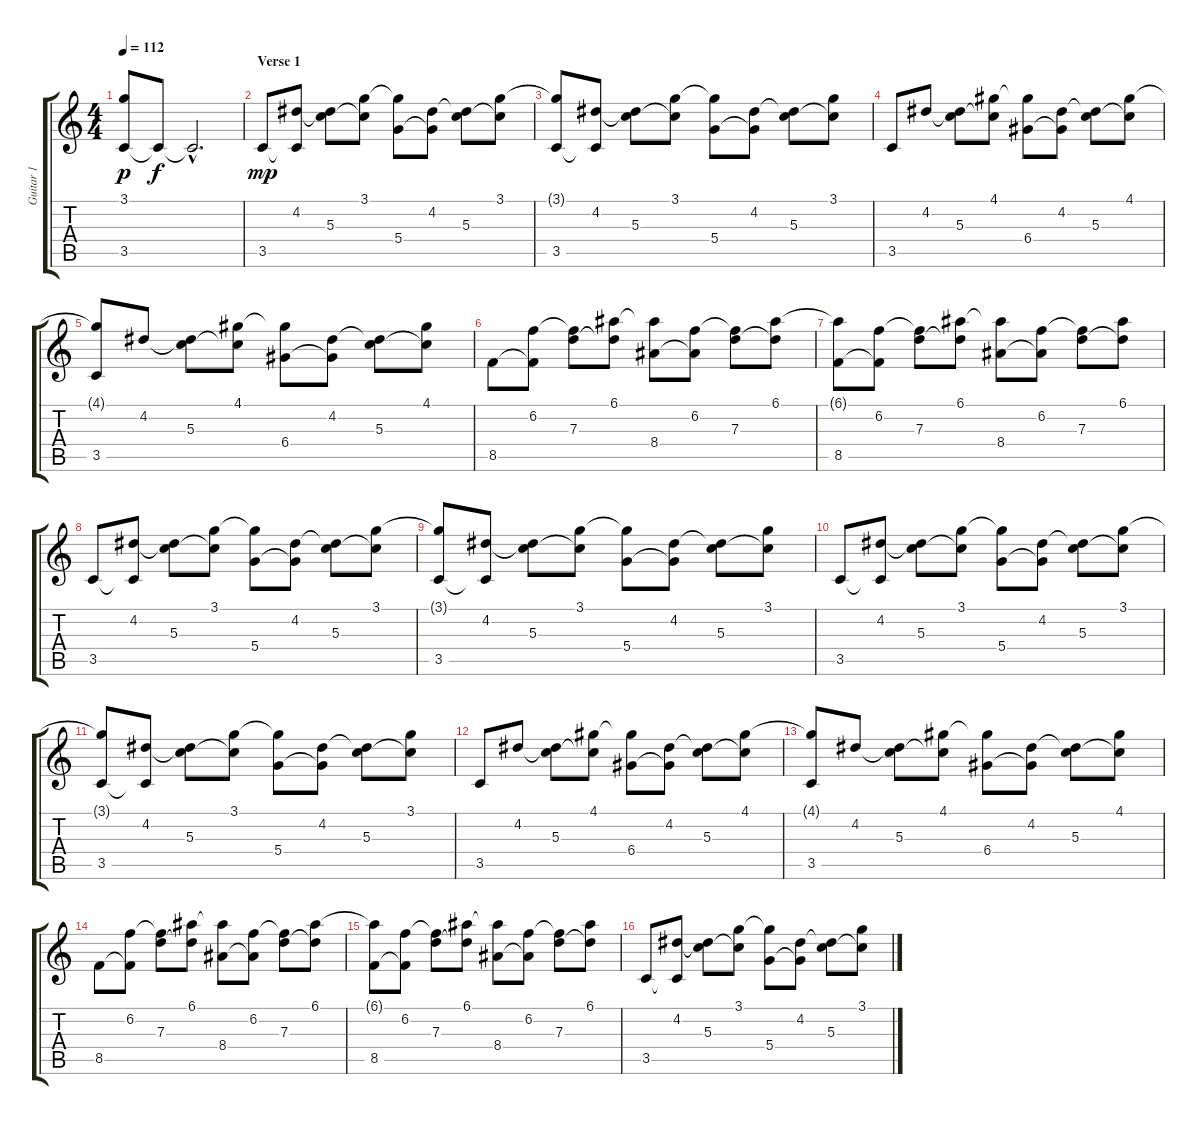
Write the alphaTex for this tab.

\track ("Guitar 1" "Guitar 1") {instrument acousticguitarsteel}
\staff {score tabs}
\tuning (E4 B3 G3 D3 A2 E2) {hide}
\ts (4 4)
\tempo 112
\clef g2
\ks c
(3.1{t} 3.5).8{dy p} 3.5{t}.8{dy f} 3.5{hac t}.2{d} |
\section ("" "Verse 1")
3.5.8{dy mp} (4.2 3.5{t}).8 (4.2{t} 5.3).8 (3.1 5.3{t}).8 (3.1{t} 5.4).8 (4.2 5.4{t}).8 (4.2{t} 5.3).8 (3.1 5.3{t}).8 |
(3.1{t} 3.5).8 (4.2 3.5{t}).8 (4.2{t} 5.3).8 (3.1 5.3{t}).8 (3.1{t} 5.4).8 (4.2 5.4{t}).8 (4.2{t} 5.3).8 (3.1 5.3{t}).8 |
3.5.8 4.2.8 (4.2{t} 5.3).8 (4.1 5.3{t}).8 (4.1{t} 6.4).8 (4.2 6.4{t}).8 (4.2{t} 5.3).8 (4.1 5.3{t}).8 |
(4.1{t} 3.5).8 4.2.8 (4.2{t} 5.3).8 (4.1 5.3{t}).8 (4.1{t} 6.4).8 (4.2 6.4{t}).8 (4.2{t} 5.3).8 (4.1 5.3{t}).8 |
8.5.8 (6.2 8.5{t}).8 (6.2{t} 7.3).8 (6.1 7.3{t}).8 (6.1{t} 8.4).8 (6.2 8.4{t}).8 (6.2{t} 7.3).8 (6.1 7.3{t}).8 |
(6.1{t} 8.5).8 (6.2 8.5{t}).8 (6.2{t} 7.3).8 (6.1 7.3{t}).8 (6.1{t} 8.4).8 (6.2 8.4{t}).8 (6.2{t} 7.3).8 (6.1 7.3{t}).8 |
3.5.8 (4.2 3.5{t}).8 (4.2{t} 5.3).8 (3.1 5.3{t}).8 (3.1{t} 5.4).8 (4.2 5.4{t}).8 (4.2{t} 5.3).8 (3.1 5.3{t}).8 |
(3.1{t} 3.5).8 (4.2 3.5{t}).8 (4.2{t} 5.3).8 (3.1 5.3{t}).8 (3.1{t} 5.4).8 (4.2 5.4{t}).8 (4.2{t} 5.3).8 (3.1 5.3{t}).8 |
3.5.8 (4.2 3.5{t}).8 (4.2{t} 5.3).8 (3.1 5.3{t}).8 (3.1{t} 5.4).8 (4.2 5.4{t}).8 (4.2{t} 5.3).8 (3.1 5.3{t}).8 |
(3.1{t} 3.5).8 (4.2 3.5{t}).8 (4.2{t} 5.3).8 (3.1 5.3{t}).8 (3.1{t} 5.4).8 (4.2 5.4{t}).8 (4.2{t} 5.3).8 (3.1 5.3{t}).8 |
3.5.8 4.2.8 (4.2{t} 5.3).8 (4.1 5.3{t}).8 (4.1{t} 6.4).8 (4.2 6.4{t}).8 (4.2{t} 5.3).8 (4.1 5.3{t}).8 |
(4.1{t} 3.5).8 4.2.8 (4.2{t} 5.3).8 (4.1 5.3{t}).8 (4.1{t} 6.4).8 (4.2 6.4{t}).8 (4.2{t} 5.3).8 (4.1 5.3{t}).8 |
8.5.8 (6.2 8.5{t}).8 (6.2{t} 7.3).8 (6.1 7.3{t}).8 (6.1{t} 8.4).8 (6.2 8.4{t}).8 (6.2{t} 7.3).8 (6.1 7.3{t}).8 |
(6.1{t} 8.5).8 (6.2 8.5{t}).8 (6.2{t} 7.3).8 (6.1 7.3{t}).8 (6.1{t} 8.4).8 (6.2 8.4{t}).8 (6.2{t} 7.3).8 (6.1 7.3{t}).8 |
3.5.8 (4.2 3.5{t}).8 (4.2{t} 5.3).8 (3.1 5.3{t}).8 (3.1{t} 5.4).8 (4.2 5.4{t}).8 (4.2{t} 5.3).8 (3.1 5.3{t}).8
